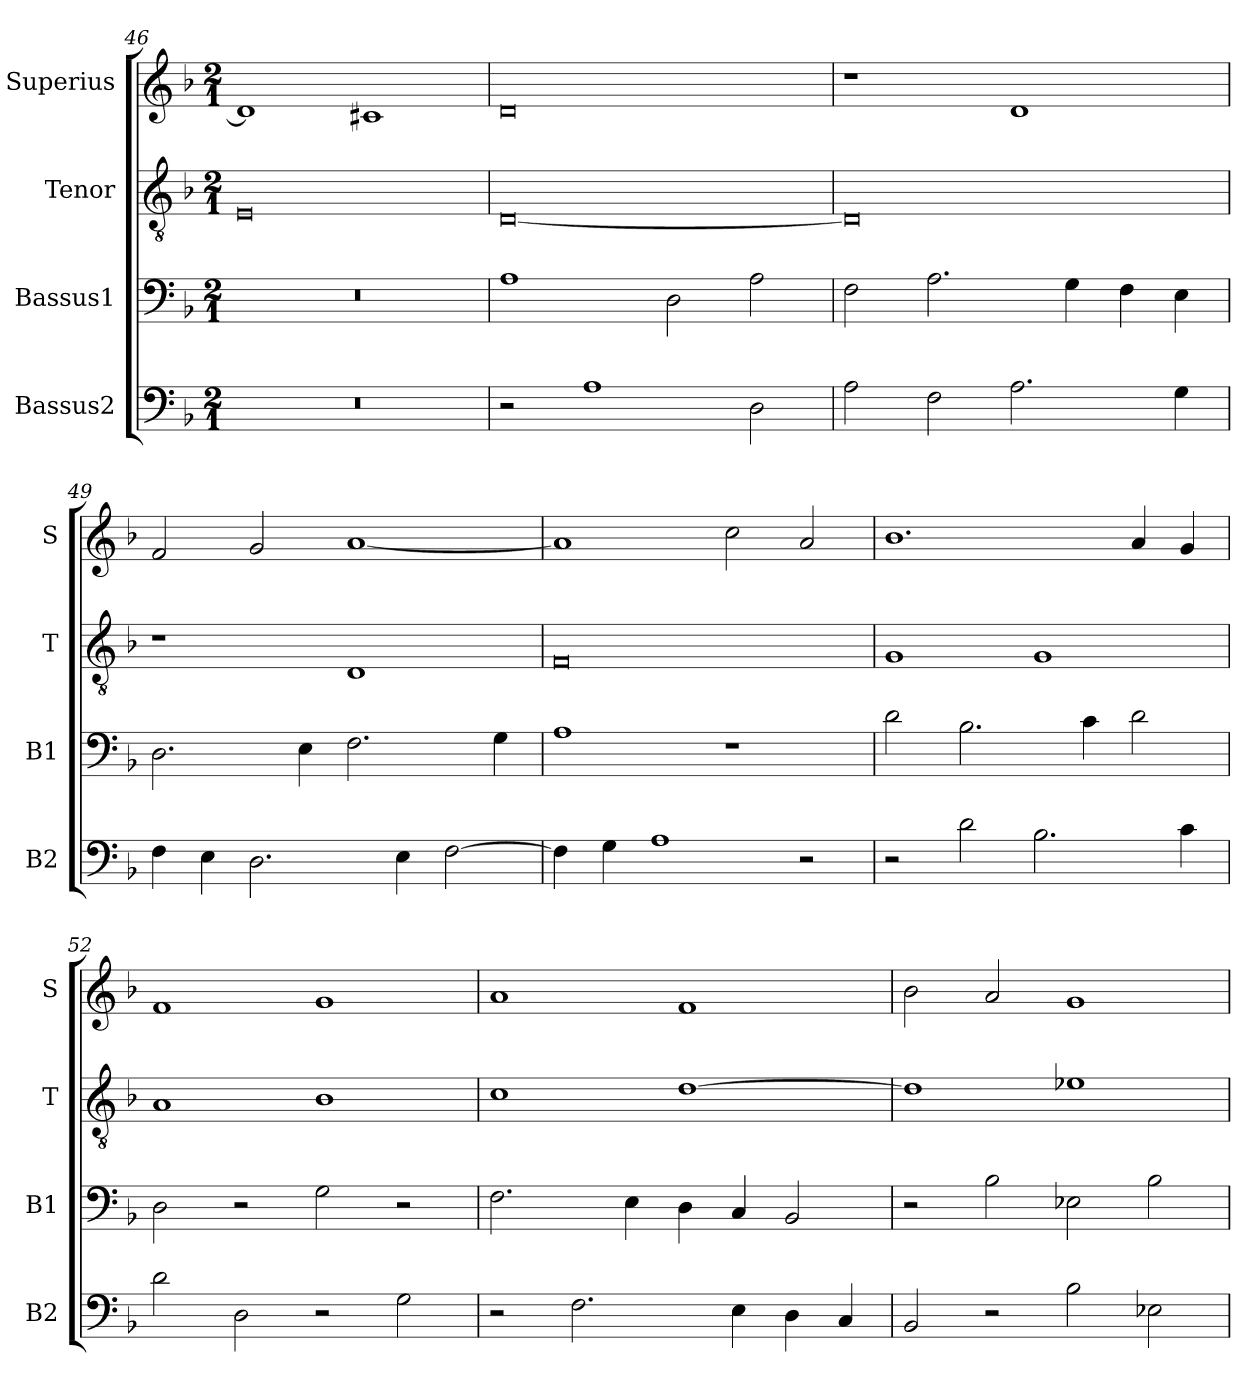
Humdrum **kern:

**kern	**kern	**kern	**kern
*part4	*part3	*part2	*part1
*staff4	*staff3	*staff2	*staff1
*I"Bassus2	*I"Bassus1	*I"Tenor	*I"Superius
*I'B2	*I'B1	*I'T	*I'S
*clefF4	*clefF4	*clefGv2	*clefG2
*k[b-]	*k[b-]	*k[b-]	*k[b-]
*M2/1	*M2/1	*M2/1	*M2/1
=46	=46	=46	=46
0r	0r	0E	1d]
.	.	.	1c#X
=47	=47	=47	=47
2r	1A	[0D	0d
1A	.	.	.
.	2D\	.	.
2D\	2A\	.	.
=48	=48	=48	=48
2A\	2F\	0D]	1r
2F\	2.A\	.	.
2.A\	.	.	1d
.	4G\	.	.
.	4F\	.	.
4G\	4E\	.	.
=49	=49	=49	=49
4F\	2.D\	1r	2f/
4E\	.	.	.
2.D\	.	.	2g/
.	4E\	.	.
.	2.F\	1D	[1a
4E\	.	.	.
[2F\	.	.	.
.	4G\	.	.
=50	=50	=50	=50
4F\]	1A	0F	1a]
4G\	.	.	.
1A	.	.	.
.	1r	.	2cc\
2r	.	.	2a/
=51	=51	=51	=51
2r	2d\	1G	1.b-
2d\	2.B-\	.	.
2.B-\	.	1G	.
.	4c\	.	.
.	2d\	.	4a/
4c\	.	.	4g/
=52	=52	=52	=52
2d\	2D\	1A	1f
2D\	2r	.	.
2r	2G\	1B-	1g
2G\	2r	.	.
=53	=53	=53	=53
2r	2.F\	1c	1a
2.F\	.	.	.
.	4E\	.	.
.	4D\	[1d	1f
4E\	4C/	.	.
4D\	2BB-/	.	.
4C/	.	.	.
=54	=54	=54	=54
2BB-/	2r	1d]	2b-\
2r	2B-\	.	2a/
2B-\	2E-X\	1e-X	1g
2E-X\	2B-\	.	.
=	=	=	=
*-	*-	*-	*-
